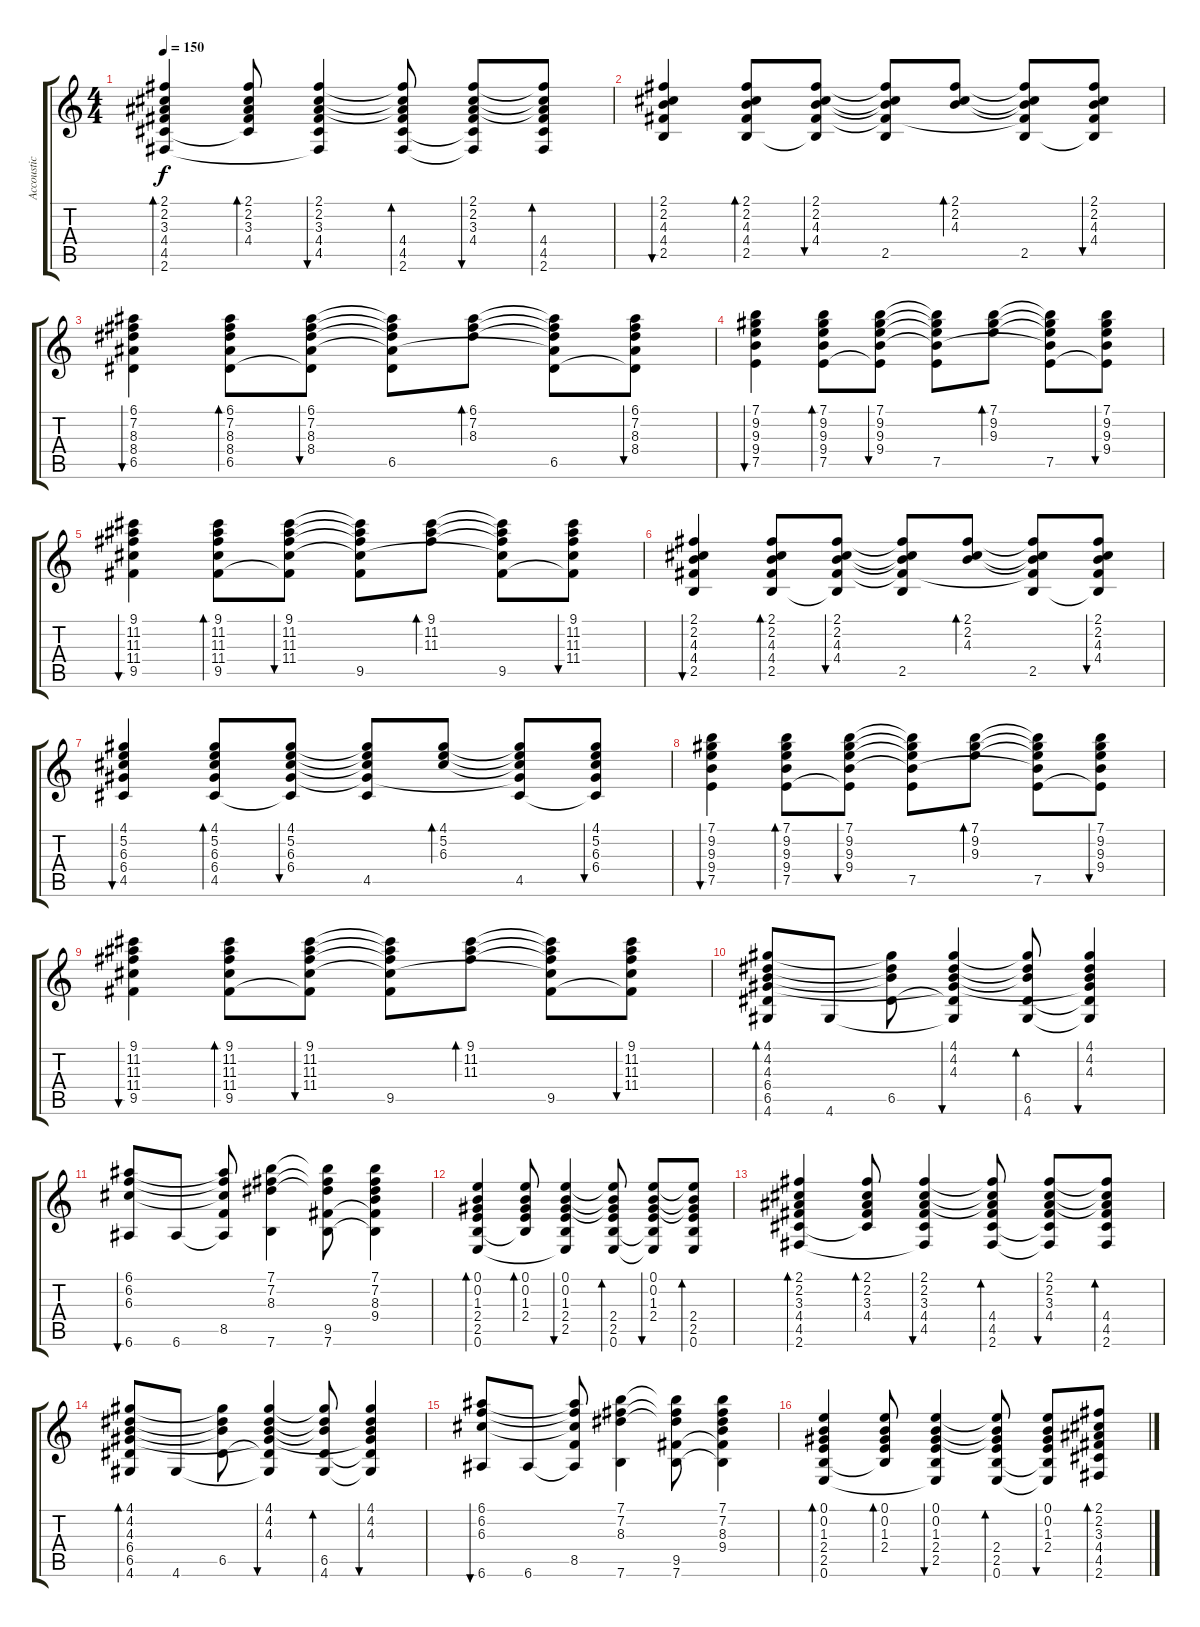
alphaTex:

\track ("Accoustic Guitar" "Accoustic ") {instrument acousticguitarsteel}
\staff {score tabs}
\tuning (E4 B3 G3 D3 A2 E2) {hide}
\ts (4 4)
\tempo 150
\clef g2
\ks c
(2.1 2.2 3.3 4.4 4.5 2.6).4{bd 60 dy f} (2.1 2.2 3.3 4.4 4.5{t}).8{bd 60} (2.1 2.2 3.3 4.4 4.5 2.6{t}).4{bu 60} (2.1{t} 2.2{t} 3.3{t} 4.4 4.5 2.6).8{bd 60} (2.1 2.2 3.3 4.4 4.5{t} 2.6{t}).8{bu 60} (2.1{t} 2.2{t} 3.3{t} 4.4 4.5 2.6).8{bd 60} |
(2.1 2.2 4.3 4.4 2.5).4{bu 60} (2.1 2.2 4.3 4.4 2.5).8{bd 60} (2.1 2.2 4.3 4.4 2.5{t}).8{bu 60} (2.1{t} 2.2{t} 4.3{t} 4.4{t} 2.5).8 (2.1 2.2 4.3).8{bd 60} (2.1{t} 2.2{t} 4.3{t} 4.4{t} 2.5).8 (2.1 2.2 4.3 4.4 2.5{t}).8{bu 60} |
(6.1 7.2 8.3 8.4 6.5).4{bu 60} (6.1 7.2 8.3 8.4 6.5).8{bd 60} (6.1 7.2 8.3 8.4 6.5{t}).8{bu 60} (6.1{t} 7.2{t} 8.3{t} 8.4{t} 6.5).8 (6.1 7.2 8.3).8{bd 60} (6.1{t} 7.2{t} 8.3{t} 8.4{t} 6.5).8 (6.1 7.2 8.3 8.4 6.5{t}).8{bu 60} |
(7.1 9.2 9.3 9.4 7.5).4{bu 60} (7.1 9.2 9.3 9.4 7.5).8{bd 60} (7.1 9.2 9.3 9.4 7.5{t}).8{bu 60} (7.1{t} 9.2{t} 9.3{t} 9.4{t} 7.5).8 (7.1 9.2 9.3).8{bd 60} (7.1{t} 9.2{t} 9.3{t} 9.4{t} 7.5).8 (7.1 9.2 9.3 9.4 7.5{t}).8{bu 60} |
(9.1 11.2 11.3 11.4 9.5).4{bu 60} (9.1 11.2 11.3 11.4 9.5).8{bd 60} (9.1 11.2 11.3 11.4 9.5{t}).8{bu 60} (9.1{t} 11.2{t} 11.3{t} 11.4{t} 9.5).8 (9.1 11.2 11.3).8{bd 60} (9.1{t} 11.2{t} 11.3{t} 11.4{t} 9.5).8 (9.1 11.2 11.3 11.4 9.5{t}).8{bu 60} |
(2.1 2.2 4.3 4.4 2.5).4{bu 60} (2.1 2.2 4.3 4.4 2.5).8{bd 60} (2.1 2.2 4.3 4.4 2.5{t}).8{bu 60} (2.1{t} 2.2{t} 4.3{t} 4.4{t} 2.5).8 (2.1 2.2 4.3).8{bd 60} (2.1{t} 2.2{t} 4.3{t} 4.4{t} 2.5).8 (2.1 2.2 4.3 4.4 2.5{t}).8{bu 60} |
(4.1 5.2 6.3 6.4 4.5).4{bu 60} (4.1 5.2 6.3 6.4 4.5).8{bd 60} (4.1 5.2 6.3 6.4 4.5{t}).8{bu 60} (4.1{t} 5.2{t} 6.3{t} 6.4{t} 4.5).8 (4.1 5.2 6.3).8{bd 60} (4.1{t} 5.2{t} 6.3{t} 6.4{t} 4.5).8 (4.1 5.2 6.3 6.4 4.5{t}).8{bu 60} |
(7.1 9.2 9.3 9.4 7.5).4{bu 60} (7.1 9.2 9.3 9.4 7.5).8{bd 60} (7.1 9.2 9.3 9.4 7.5{t}).8{bu 60} (7.1{t} 9.2{t} 9.3{t} 9.4{t} 7.5).8 (7.1 9.2 9.3).8{bd 60} (7.1{t} 9.2{t} 9.3{t} 9.4{t} 7.5).8 (7.1 9.2 9.3 9.4 7.5{t}).8{bu 60} |
(9.1 11.2 11.3 11.4 9.5).4{bu 60} (9.1 11.2 11.3 11.4 9.5).8{bd 60} (9.1 11.2 11.3 11.4 9.5{t}).8{bu 60} (9.1{t} 11.2{t} 11.3{t} 11.4{t} 9.5).8 (9.1 11.2 11.3).8{bd 60} (9.1{t} 11.2{t} 11.3{t} 11.4{t} 9.5).8 (9.1 11.2 11.3 11.4 9.5{t}).8{bu 60} |
(4.1 4.2 4.3 6.4 6.5 4.6).8{bd 60} 4.6.8 (4.1{t} 4.2{t} 4.3{t} 6.5).8 (4.1 4.2 4.3 6.4{t} 6.5{t} 4.6{t}).4{bu 60} (4.1{t} 4.2{t} 4.3{t} 6.5 4.6).8{bd 60} (4.1 4.2 4.3 6.4{t} 6.5{t} 4.6{t}).4{bu 60} |
(6.1 6.2 6.3 6.6).8{bu 60} 6.6.8 (6.1{t} 6.2{t} 6.3{t} 8.5 6.6{t}).8 (7.1 7.2 8.3 7.6).4 (7.1{t} 7.2{t} 8.3{t} 9.5 7.6).8 (7.1 7.2 8.3 9.4 9.5{t} 7.6{t}).4 |
(0.1 0.2 1.3 2.4 2.5 0.6).4{bd 60} (0.1 0.2 1.3 2.4 2.5{t}).8{bd 60} (0.1 0.2 1.3 2.4 2.5 0.6{t}).4{bu 60} (0.1{t} 0.2{t} 1.3{t} 2.4 2.5 0.6).8{bd 60} (0.1 0.2 1.3 2.4 2.5{t} 0.6{t}).8{bu 60} (0.1{t} 0.2{t} 1.3{t} 2.4 2.5 0.6).8{bd 60} |
(2.1 2.2 3.3 4.4 4.5 2.6).4{bd 60} (2.1 2.2 3.3 4.4 4.5{t}).8{bd 60} (2.1 2.2 3.3 4.4 4.5 2.6{t}).4{bu 60} (2.1{t} 2.2{t} 3.3{t} 4.4 4.5 2.6).8{bd 60} (2.1 2.2 3.3 4.4 4.5{t} 2.6{t}).8{bu 60} (2.1{t} 2.2{t} 3.3{t} 4.4 4.5 2.6).8{bd 60} |
(4.1 4.2 4.3 6.4 6.5 4.6).8{bd 60} 4.6.8 (4.1{t} 4.2{t} 4.3{t} 6.5).8 (4.1 4.2 4.3 6.4{t} 6.5{t} 4.6{t}).4{bu 60} (4.1{t} 4.2{t} 4.3{t} 6.5 4.6).8{bd 60} (4.1 4.2 4.3 6.4{t} 6.5{t} 4.6{t}).4{bu 60} |
(6.1 6.2 6.3 6.6).8{bu 60} 6.6.8 (6.1{t} 6.2{t} 6.3{t} 8.5 6.6{t}).8 (7.1 7.2 8.3 7.6).4 (7.1{t} 7.2{t} 8.3{t} 9.5 7.6).8 (7.1 7.2 8.3 9.4 9.5{t} 7.6{t}).4 |
(0.1 0.2 1.3 2.4 2.5 0.6).4{bd 60} (0.1 0.2 1.3 2.4 2.5{t}).8{bd 60} (0.1 0.2 1.3 2.4 2.5 0.6{t}).4{bu 60} (0.1{t} 0.2{t} 1.3{t} 2.4 2.5 0.6).8{bd 60} (0.1 0.2 1.3 2.4 2.5{t} 0.6{t}).8{bu 60} (2.1 2.2 3.3 4.4 4.5 2.6).8{bd 60}
